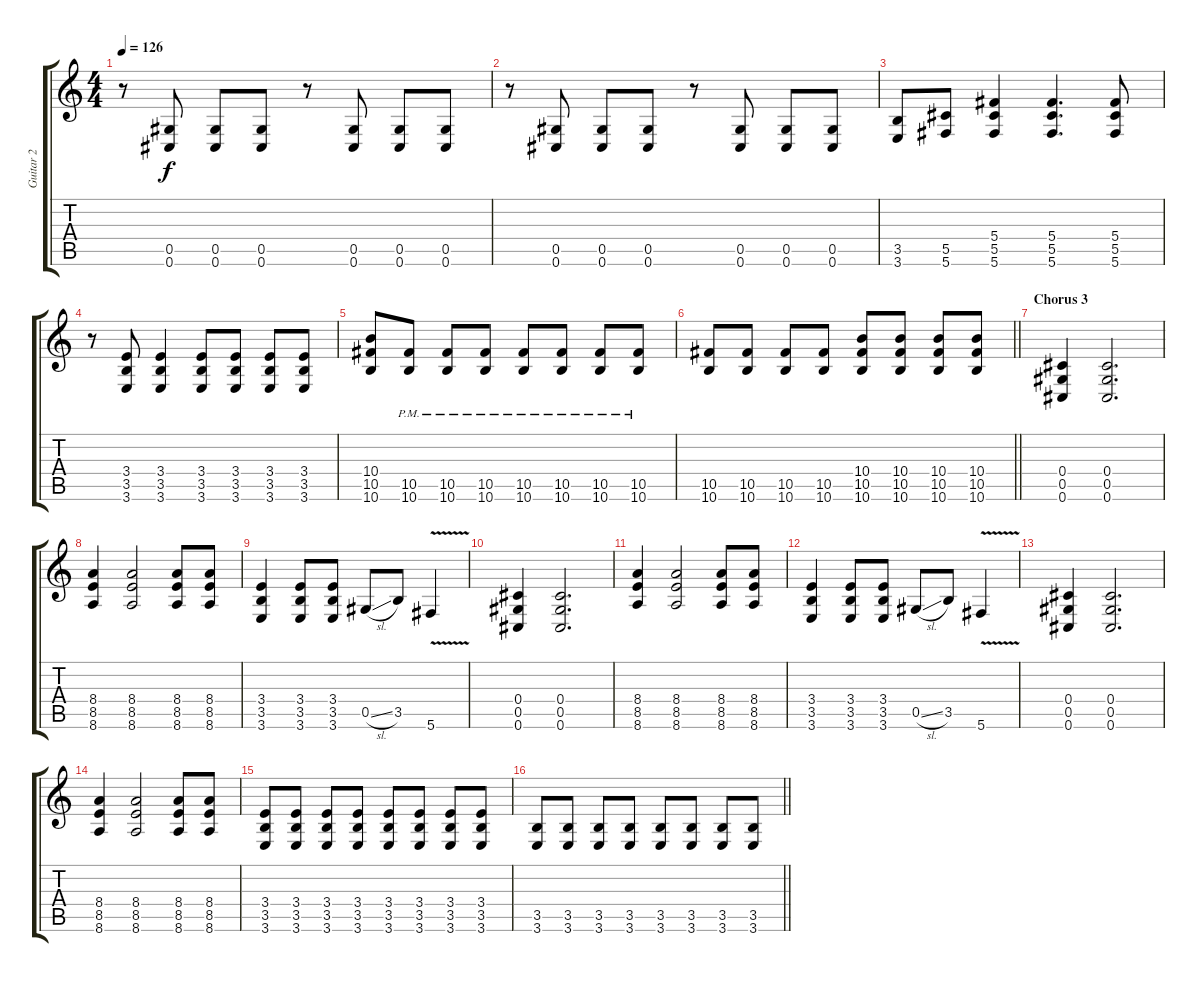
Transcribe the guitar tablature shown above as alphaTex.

\track ("Guitar 2" "Guitar 2") {instrument distortionguitar}
\staff {score tabs}
\tuning (Eb4 Bb3 Gb3 Db3 Ab2 Db2) {hide}
\ts (4 4)
\tempo 126
\clef g2
\ks c
r.8{dy f} (0.5 0.6).8 (0.5 0.6).8 (0.5 0.6).8 r.8 (0.5 0.6).8 (0.5 0.6).8 (0.5 0.6).8 |
r.8 (0.5 0.6).8 (0.5 0.6).8 (0.5 0.6).8 r.8 (0.5 0.6).8 (0.5 0.6).8 (0.5 0.6).8 |
(3.5 3.6).8 (5.5 5.6).8 (5.4 5.5 5.6).4 (5.4 5.5 5.6).4{d} (5.4 5.5 5.6).8 |
r.8 (3.4 3.5 3.6).8 (3.4 3.5 3.6).4 (3.4 3.5 3.6).8 (3.4 3.5 3.6).8 (3.4 3.5 3.6).8 (3.4 3.5 3.6).8 |
(10.4 10.5 10.6).8 (10.5{pm} 10.6{pm}).8 (10.5{pm} 10.6{pm}).8 (10.5{pm} 10.6{pm}).8 (10.5{pm} 10.6{pm}).8 (10.5{pm} 10.6{pm}).8 (10.5{pm} 10.6{pm}).8 (10.5{pm} 10.6{pm}).8 |
\barLineRight lightlight
(10.5 10.6).8 (10.5 10.6).8 (10.5 10.6).8 (10.5 10.6).8 (10.4 10.5 10.6).8 (10.4 10.5 10.6).8 (10.4 10.5 10.6).8 (10.4 10.5 10.6).8 |
\section ("" "Chorus 3")
(0.4 0.5 0.6).4 (0.4 0.5 0.6).2{d} |
(8.4 8.5 8.6).4 (8.4 8.5 8.6).2 (8.4 8.5 8.6).8 (8.4 8.5 8.6).8 |
(3.4 3.5 3.6).4 (3.4 3.5 3.6).8 (3.4 3.5 3.6).8 0.5{sl}.8 3.5.8 5.6{v}.4 |
(0.4 0.5 0.6).4 (0.4 0.5 0.6).2{d} |
(8.4 8.5 8.6).4 (8.4 8.5 8.6).2 (8.4 8.5 8.6).8 (8.4 8.5 8.6).8 |
(3.4 3.5 3.6).4 (3.4 3.5 3.6).8 (3.4 3.5 3.6).8 0.5{sl}.8 3.5.8 5.6{v}.4 |
(0.4 0.5 0.6).4 (0.4 0.5 0.6).2{d} |
(8.4 8.5 8.6).4 (8.4 8.5 8.6).2 (8.4 8.5 8.6).8 (8.4 8.5 8.6).8 |
(3.4 3.5 3.6).8 (3.4 3.5 3.6).8 (3.4 3.5 3.6).8 (3.4 3.5 3.6).8 (3.4 3.5 3.6).8 (3.4 3.5 3.6).8 (3.4 3.5 3.6).8 (3.4 3.5 3.6).8 |
\barLineRight lightlight
(3.5 3.6).8 (3.5 3.6).8 (3.5 3.6).8 (3.5 3.6).8 (3.5 3.6).8 (3.5 3.6).8 (3.5 3.6).8 (3.5 3.6).8
